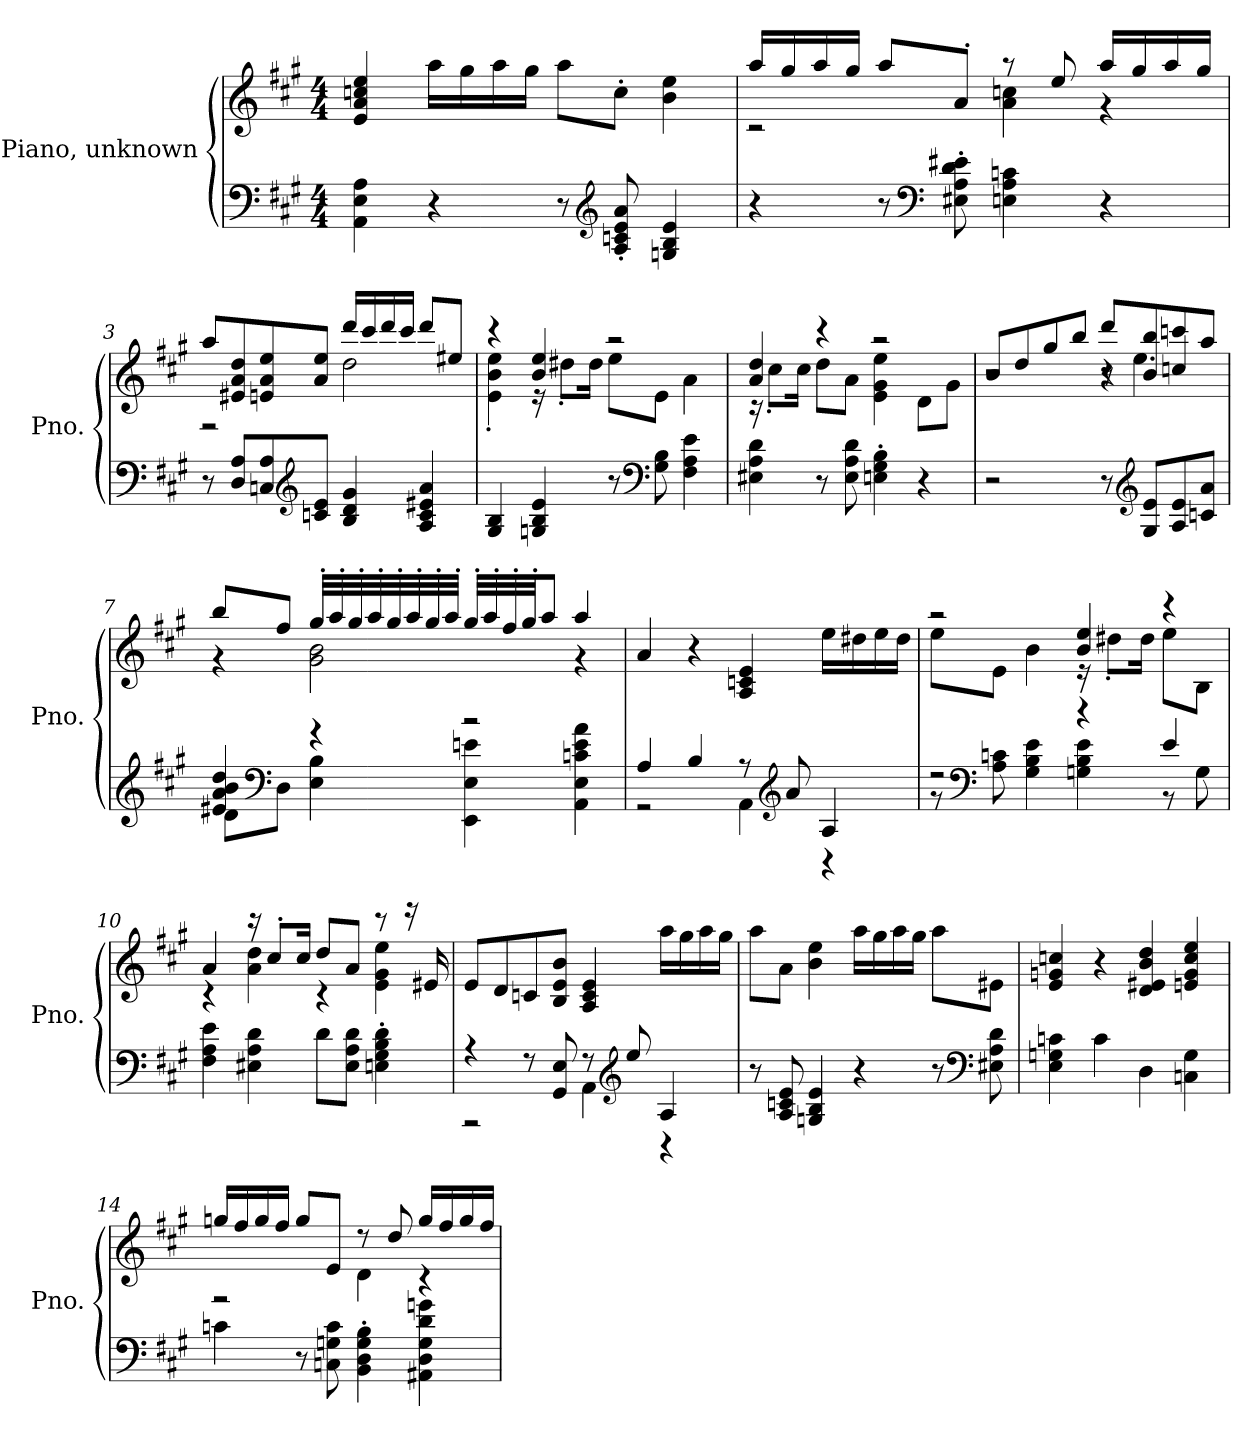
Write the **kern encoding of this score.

**kern	**kern
*part1	*part1
*staff2	*staff1
*I"Piano, unknown	*
*I'Pno.	*
*clefF4	*clefG2
*k[f#c#g#]	*k[f#c#g#]
*M4/4	*M4/4
*MM120	*MM120
=1	=1
4AA\ 4E\ 4A\	4e/ 4a/ 4ccn/ 4ee/
4r	16aa\LL
.	16gg#\
.	16aa\
.	16gg#\JJ
8r	8aa\L
*clefG2	*
8A/' 8cn/' 8e/' 8a/'	8cc'\J
4Gn/ 4B/ 4e/	4b\ 4ee\
=2	=2
*	*^
4r	16aa/LL	2r
.	16gg#/	.
.	16aa/	.
.	16gg#/JJ	.
8r	8aa/L	.
*clefF4	*	*
8E#X\' 8A\' 8d\' 8e#X\'	8a'/J	.
4En\ 4A\ 4cn\	8r	4a\ 4ccn\
.	8ee/	.
4r	16aa/LL	4r
.	16gg#/	.
.	16aa/	.
.	16gg#/JJ	.
!!LO:LB:g=z	!!
=3	=3	=3
8r	8aa/L	2r
8D/ 8A/L	8e#X/ 8a/ 8dd/	.
8Cn/ 8A/	8en/ 8a/ 8ee/	.
*clefG2	*	*
8cn/ 8e/J	8a/ 8ee/J	.
4B/ 4d/ 4g#/	16ddd/LL	2dd\
.	16ccc#/	.
.	16ddd/	.
.	16ccc#/JJ	.
4A/ 4c/ 4e#X/ 4a/	8ddd/L	.
.	8ee#X/J	.
=4	=4	=4
4G#/ 4B/	4r	4e\' 4b\' 4ee\'
4Gn/ 4B/ 4e/	4b/ 4ee/	16r
.	.	8dd#X'\L
.	.	16dd#\Jk
8r	2r	8ee\L
*clefF4	*	*
8G\ 8B\	.	8e\J
4F#\ 4A\ 4e\	.	4a\
=5	=5	=5
4E#X\ 4A\ 4d\	4a/ 4dd/	16r
.	.	8cc#'\L
.	.	16cc#\Jk
8r	4r	8dd\L
8E#\ 8A\ 8d\	.	8a\J
4En\' 4G#\' 4B\'	2r	4e\ 4g#\ 4ee\
4r	.	8d\L
.	.	8g#\J
!!LO:LB:g=z
=6	=6	=6
*	*	*^
2r	8b/L	2r	2r
.	8dd/	.	.
.	8gg#/	.	.
.	8bb/J	.	.
8r	8ddd/L	8r	4r
*clefG2	*	*	*
8G#/ 8e/L	8b/ 8bb/	4.ee\	.
8A/ 8e/	8cccn/	.	4ccn/
8cn/ 8a/J	8aa/J	.	.
*	*	*v	*v
=7	=7	=7
*^	*	*
4e#X/ 4a/ 4b/ 4dd/	8d\L	8bb/L	4r
*clefF4	*	*	*
.	8D\J	8ff#/J	.
4r	4E\ 4B\	32gg#'/LLL	2g#\ 2b\
.	.	32aa'/	.
.	.	32gg#'/	.
.	.	32aa'/	.
.	.	32gg#'/	.
.	.	32aa'/	.
.	.	32gg#'/	.
.	.	32aa'/JJJ	.
2r	4EE\ 4E\ 4en\	32gg#'/LLL	.
.	.	32aa'/	.
.	.	32ff#'/	.
.	.	32gg#'/JJ	.
.	.	8aa/J	.
.	4AA\ 4E\ 4cn\ 4e\ 4a\	4aa/	4r
*	*	*v	*v
!!LO:LB:g=z
=8	=8	=8
4A/	2r	4a/
4B/	.	4r
8r	4AA\	4A/ 4cn/ 4e/
*clefG2	*	*
8a/	.	.
4A/	4r	16ee\LL
.	.	16dd#X\
.	.	16ee\
.	.	16dd#\JJ
=9	=9	=9
*	*	*^
2r	8r	2r	8ee\L
*clefF4	*	*	*
.	8A\ 8cn\	.	8e\J
.	4G#\ 4B\ 4e\	.	4b\
4r	4Gn\ 4B\ 4e\	4b/ 4ee/	16r
.	.	.	8dd#X'\L
.	.	.	16dd#\Jk
4e/	8r	4r	8ee\L
.	8G\	.	8B\J
*v	*v	*	*
=10	=10	=10
4F#\ 4A\ 4e\	4a/	4r
4E#X\ 4A\ 4d\	16r	4a\ 4dd\
.	8cc#'/L	.
.	16cc#/Jk	.
8d\L	8dd/L	4r
8E#\ 8A\ 8d\J	8a/J	.
4En\' 4G#\' 4B\' 4d\'	8r	4e\ 4g#\ 4ee\
.	16r	.
.	16e#X/	.
*	*v	*v
!!LO:LB:g=z
=11	=11
*^	*
4r	2r	8e/L
.	.	8d/
8r	.	8cn/
8GG#/ 8E/	.	8B/ 8e/ 8b/J
8r	4AA\	4A/ 4c/ 4e/
*clefG2	*	*
8ee/	.	.
4A/	4r	16aa\LL
.	.	16gg#\
.	.	16aa\
.	.	16gg#\JJ
*v	*v	*
=12	=12
8r	8aa\L
8A/ 8cn/ 8e/	8a\J
4Gn/ 4B/ 4e/	4b\ 4ee\
4r	16aa\LL
.	16gg#\
.	16aa\
.	16gg#\JJ
8r	8aa\L
*clefF4	*
8E#X\ 8A\ 8d\	8e#X\J
=13	=13
4E\ 4Gn\ 4cn\	4e/ 4gn/ 4ccn/
4c\	4r
4D\	4d/ 4e#X/ 4b/ 4dd/
4Cn\ 4G\	4en/ 4g/ 4cc/ 4ee/
!!LO:LB:g=z
=14	=14
*	*^
4cn\	16ggn/LL	2r
.	16ff#/	.
.	16gg/	.
.	16ff#/JJ	.
8r	8gg/L	.
8Cn\ 8Gn\ 8c\	8e/J	.
4BB\' 4D\' 4G\' 4B\'	8r	4d\
.	8dd/	.
4AA#X\ 4D\ 4G\ 4d\ 4gn\	16gg/LL	4r
.	16ff#/	.
.	16gg/	.
.	16ff#/JJ	.
*	*v	*v
=	=
*-	*-
